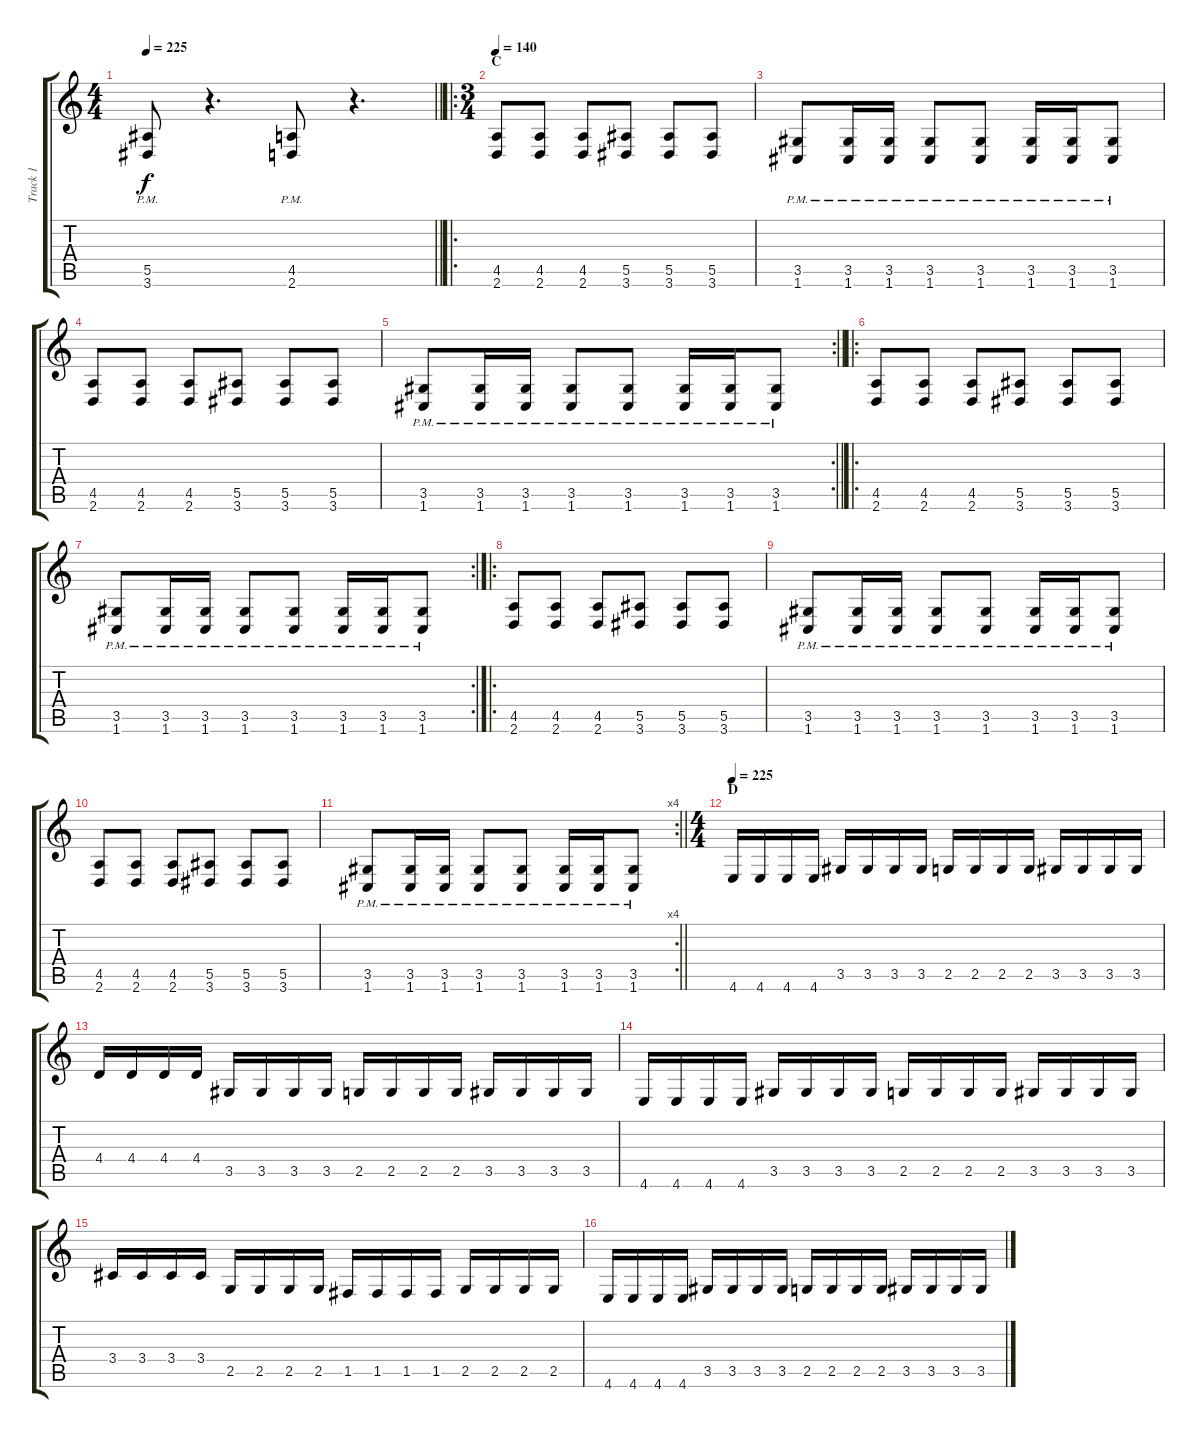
\track ("Track 1" "Track 1") {instrument distortionguitar}
\staff {score tabs}
\tuning (C4 G3 Eb3 Bb2 F2 C2) {hide}
\ts (4 4)
\tempo 225
\clef g2
\barLineRight lightlight
\ks c
(5.5{pm} 3.6{pm}).8{dy f} r.4{d} (4.5{pm} 2.6{pm}).8 r.4{d} |
\ro
\ts (3 4)
\section ("" "C")
\tempo 140
(4.5 2.6).8 (4.5 2.6).8 (4.5 2.6).8 (5.5 3.6).8 (5.5 3.6).8 (5.5 3.6).8 |
(3.5{pm} 1.6{pm}).8 (3.5{pm} 1.6{pm}).16 (3.5{pm} 1.6{pm}).16 (3.5{pm} 1.6{pm}).8 (3.5{pm} 1.6{pm}).8 (3.5{pm} 1.6{pm}).16 (3.5{pm} 1.6{pm}).16 (3.5{pm} 1.6{pm}).8 |
(4.5 2.6).8 (4.5 2.6).8 (4.5 2.6).8 (5.5 3.6).8 (5.5 3.6).8 (5.5 3.6).8 |
\rc 2
\barLineRight lightlight
(3.5{pm} 1.6{pm}).8 (3.5{pm} 1.6{pm}).16 (3.5{pm} 1.6{pm}).16 (3.5{pm} 1.6{pm}).8 (3.5{pm} 1.6{pm}).8 (3.5{pm} 1.6{pm}).16 (3.5{pm} 1.6{pm}).16 (3.5{pm} 1.6{pm}).8 |
\ro
(4.5 2.6).8 (4.5 2.6).8 (4.5 2.6).8 (5.5 3.6).8 (5.5 3.6).8 (5.5 3.6).8 |
\rc 2
(3.5{pm} 1.6{pm}).8 (3.5{pm} 1.6{pm}).16 (3.5{pm} 1.6{pm}).16 (3.5{pm} 1.6{pm}).8 (3.5{pm} 1.6{pm}).8 (3.5{pm} 1.6{pm}).16 (3.5{pm} 1.6{pm}).16 (3.5{pm} 1.6{pm}).8 |
\ro
(4.5 2.6).8 (4.5 2.6).8 (4.5 2.6).8 (5.5 3.6).8 (5.5 3.6).8 (5.5 3.6).8 |
(3.5{pm} 1.6{pm}).8 (3.5{pm} 1.6{pm}).16 (3.5{pm} 1.6{pm}).16 (3.5{pm} 1.6{pm}).8 (3.5{pm} 1.6{pm}).8 (3.5{pm} 1.6{pm}).16 (3.5{pm} 1.6{pm}).16 (3.5{pm} 1.6{pm}).8 |
(4.5 2.6).8 (4.5 2.6).8 (4.5 2.6).8 (5.5 3.6).8 (5.5 3.6).8 (5.5 3.6).8 |
\rc 4
\barLineRight lightlight
(3.5{pm} 1.6{pm}).8 (3.5{pm} 1.6{pm}).16 (3.5{pm} 1.6{pm}).16 (3.5{pm} 1.6{pm}).8 (3.5{pm} 1.6{pm}).8 (3.5{pm} 1.6{pm}).16 (3.5{pm} 1.6{pm}).16 (3.5{pm} 1.6{pm}).8 |
\ts (4 4)
\section ("" "D")
\tempo 225
4.6.16 4.6.16 4.6.16 4.6.16 3.5.16 3.5.16 3.5.16 3.5.16 2.5.16 2.5.16 2.5.16 2.5.16 3.5.16 3.5.16 3.5.16 3.5.16 |
4.4.16 4.4.16 4.4.16 4.4.16 3.5.16 3.5.16 3.5.16 3.5.16 2.5.16 2.5.16 2.5.16 2.5.16 3.5.16 3.5.16 3.5.16 3.5.16 |
4.6.16 4.6.16 4.6.16 4.6.16 3.5.16 3.5.16 3.5.16 3.5.16 2.5.16 2.5.16 2.5.16 2.5.16 3.5.16 3.5.16 3.5.16 3.5.16 |
3.4.16 3.4.16 3.4.16 3.4.16 2.5.16 2.5.16 2.5.16 2.5.16 1.5.16 1.5.16 1.5.16 1.5.16 2.5.16 2.5.16 2.5.16 2.5.16 |
4.6.16 4.6.16 4.6.16 4.6.16 3.5.16 3.5.16 3.5.16 3.5.16 2.5.16 2.5.16 2.5.16 2.5.16 3.5.16 3.5.16 3.5.16 3.5.16
